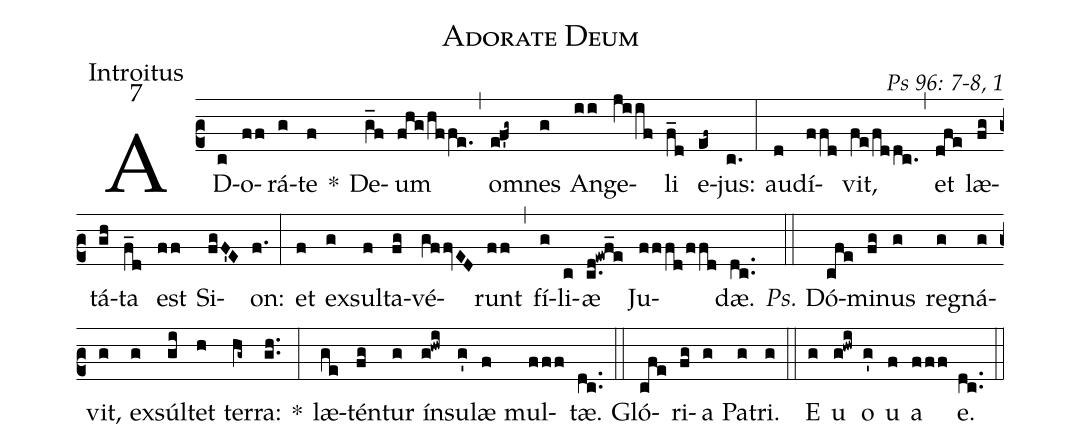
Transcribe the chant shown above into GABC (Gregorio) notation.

name: Adorate Deum;
office-part: Introitus;
mode: 7;
commentary: Ps 96: 7-8, 1;
%%
(c2) AD(c)o(ff)rá(g)te(f) *() De(g_f)um(fhg/hffe.) (,) om(e!f'g~)nes(g) An(ii)ge(jiif)li(f_d) e(ef~)jus:(c.) (:)
au(d)dí(ffd)vit,(fe/fddc.) (,) et(dfe) læ(fg)tá(gh)ta(f_d) est(ff) Si(fgF'E)on:(f.) (:)
et(f) ex(g)sul(f)ta(fg)vé(gffvED)runt(ff) (,) fí(g)li(c)æ(c.d!ewf_e) Ju(fffd/ffd)dæ.(dc..) (::)
<i>Ps.</i> Dó(cfe)mi(fg)nus(g) re(g)gná(g)vit,(g) ex(g)súl(gi)tet(h) ter(hg~)ra:(gh..) *(:)
læ(ge)tén(fg)tur(g) ín(g!hwi)su(g')læ(f) mul(fff)tæ.(dc..) (::)
Gló(cfe)ri(fg)a(g) Pa(g)tri.(g) (::)
<eu>E(g) u(g!hwi) o(g') u(f) a(fff) e.</eu>(dc..) (::)
